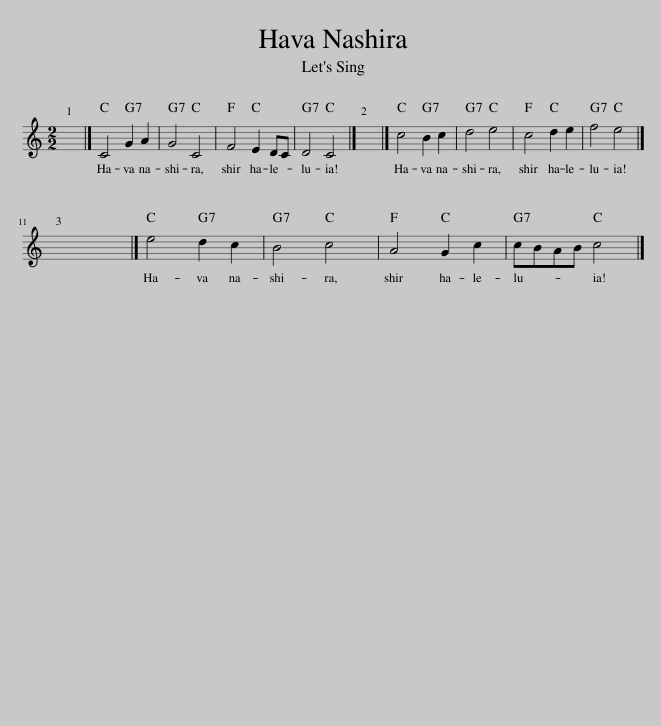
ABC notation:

X:1
L:1/8
M:2/2
I:linebreak $
K:C
V:1 treble
V:1
 x8 |] C4 G2 A2 | G4 C4 | F4 E2 DC | D4 C4 |] %5
 x8 |] c4 B2 c2 | d4 e4 | c4 d2 e2 | f4 e4 |]$ %10
 x8 |] e4 d2 c2 | B4 c4 | A4 G2 c2 | cBAB c4 |] %15
